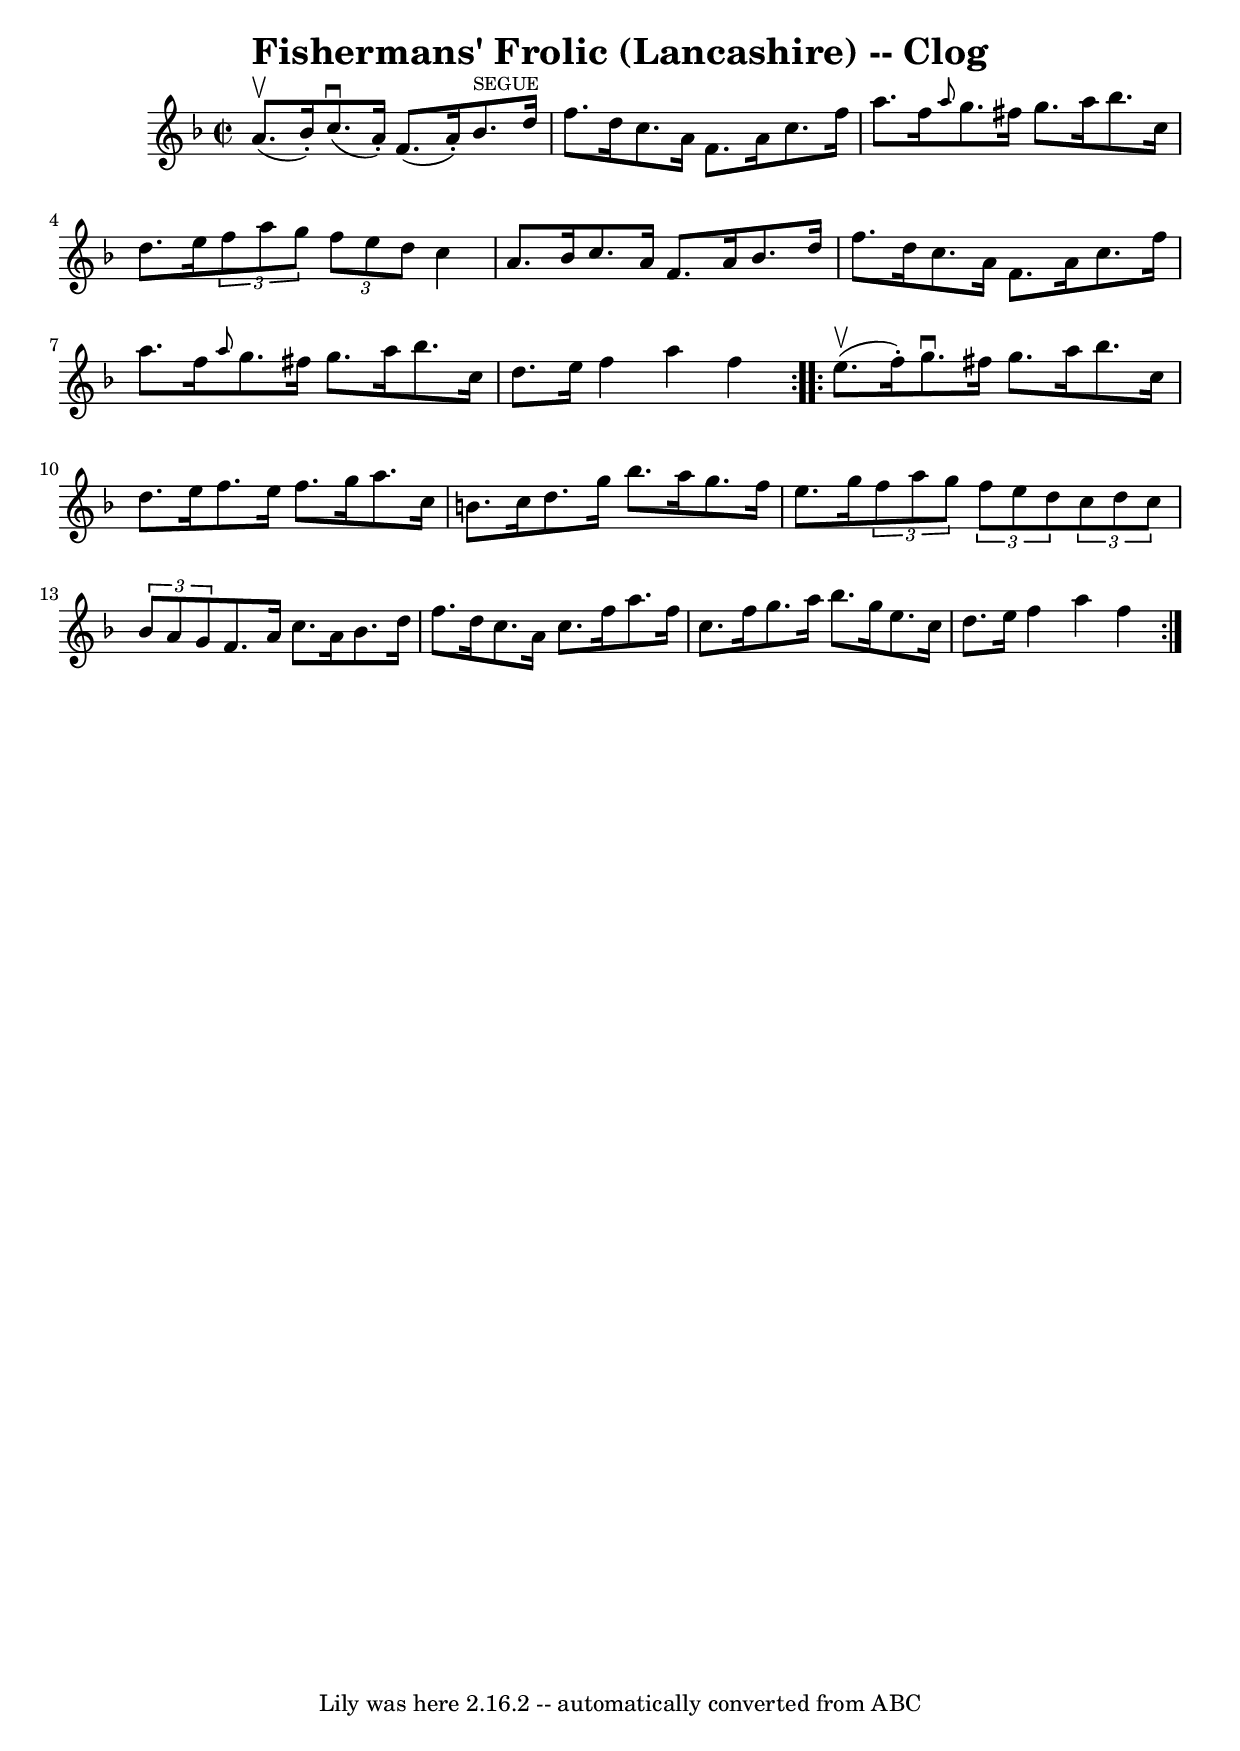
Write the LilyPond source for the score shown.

\version "2.16.2"
\include "Mammoth.ily"
\header {
  %% book = "Ryan's Mammoth Collection"
  crossRefNumber = "1"
  footnotes = "\\\\160 953"
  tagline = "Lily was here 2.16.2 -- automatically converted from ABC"
  title = "Fishermans' Frolic (Lancashire) -- Clog"

}
voicedefault =  {



  \repeat volta 2 {

    \override Staff.TimeSignature #'style = #'C
    \time 2/2 
    \key f \major
    a'8.^\upbow(bes'16 -.) |
    c''8.^\downbow(a'16 -.) f'8. (a'16 -.) bes'8.^\segue d''16    
    f''8. d''16    |
    c''8. a'16 f'8. a'16 c''8. f''16    
    a''8. f''16    |
    \grace { a''8  
	   } g''8. fis''16 g''8.  
    a''16 bes''8. c''16 d''8. e''16    |
    \times 2/3 { f''8 
		 a''8 g''8  
	       }   \times 2/3 { f''8 e''8 d''8  
			      } c''4 a'8.    
    bes'16    |
    c''8. a'16 f'8. a'16 bes'8. d''16    
    f''8. d''16    |
    c''8. a'16 f'8. a'16 c''8. f''16    
    a''8. f''16    |
    \grace { a''8  
	   } g''8. fis''16 g''8.    
    a''16 bes''8. c''16 d''8. e''16    |
    f''4 a''4    
    f''4  
  }     
  \repeat volta 2 {
    e''8.^\upbow(f''16 -.) |
    g''8.^\downbow fis''16 g''8. a''16 bes''8. c''16 d''8. e''16    
    |
    f''8. e''16 f''8. g''16 a''8. c''16 b'8. c''16  
    |
    d''8. g''16 bes''8. a''16 g''8. f''16 e''8.    
    g''16    |
    \times 2/3 { f''8 a''8 g''8  
	       }   \times 2/3 {   
		 f''8 e''8 d''8  
	       }   \times 2/3 { c''8 d''8 c''8  
			      }   \times 2/3 { 
				bes'8 a'8 g'8  
			      }   |
    f'8. a'16 c''8. a'16 bes'8. 
    d''16 f''8. d''16    |
    c''8. a'16 c''8. f''16    
    a''8. f''16 c''8. f''16    |
    g''8. a''16 bes''8.    
    g''16 e''8. c''16 d''8. e''16    |
    f''4 a''4 f''4  

  }   

}

\score{
  <<

    \context Staff="default"
    {
      \voicedefault 
      
    }

  >>
  \layout {
    
  }
  \midi {
  }

}
